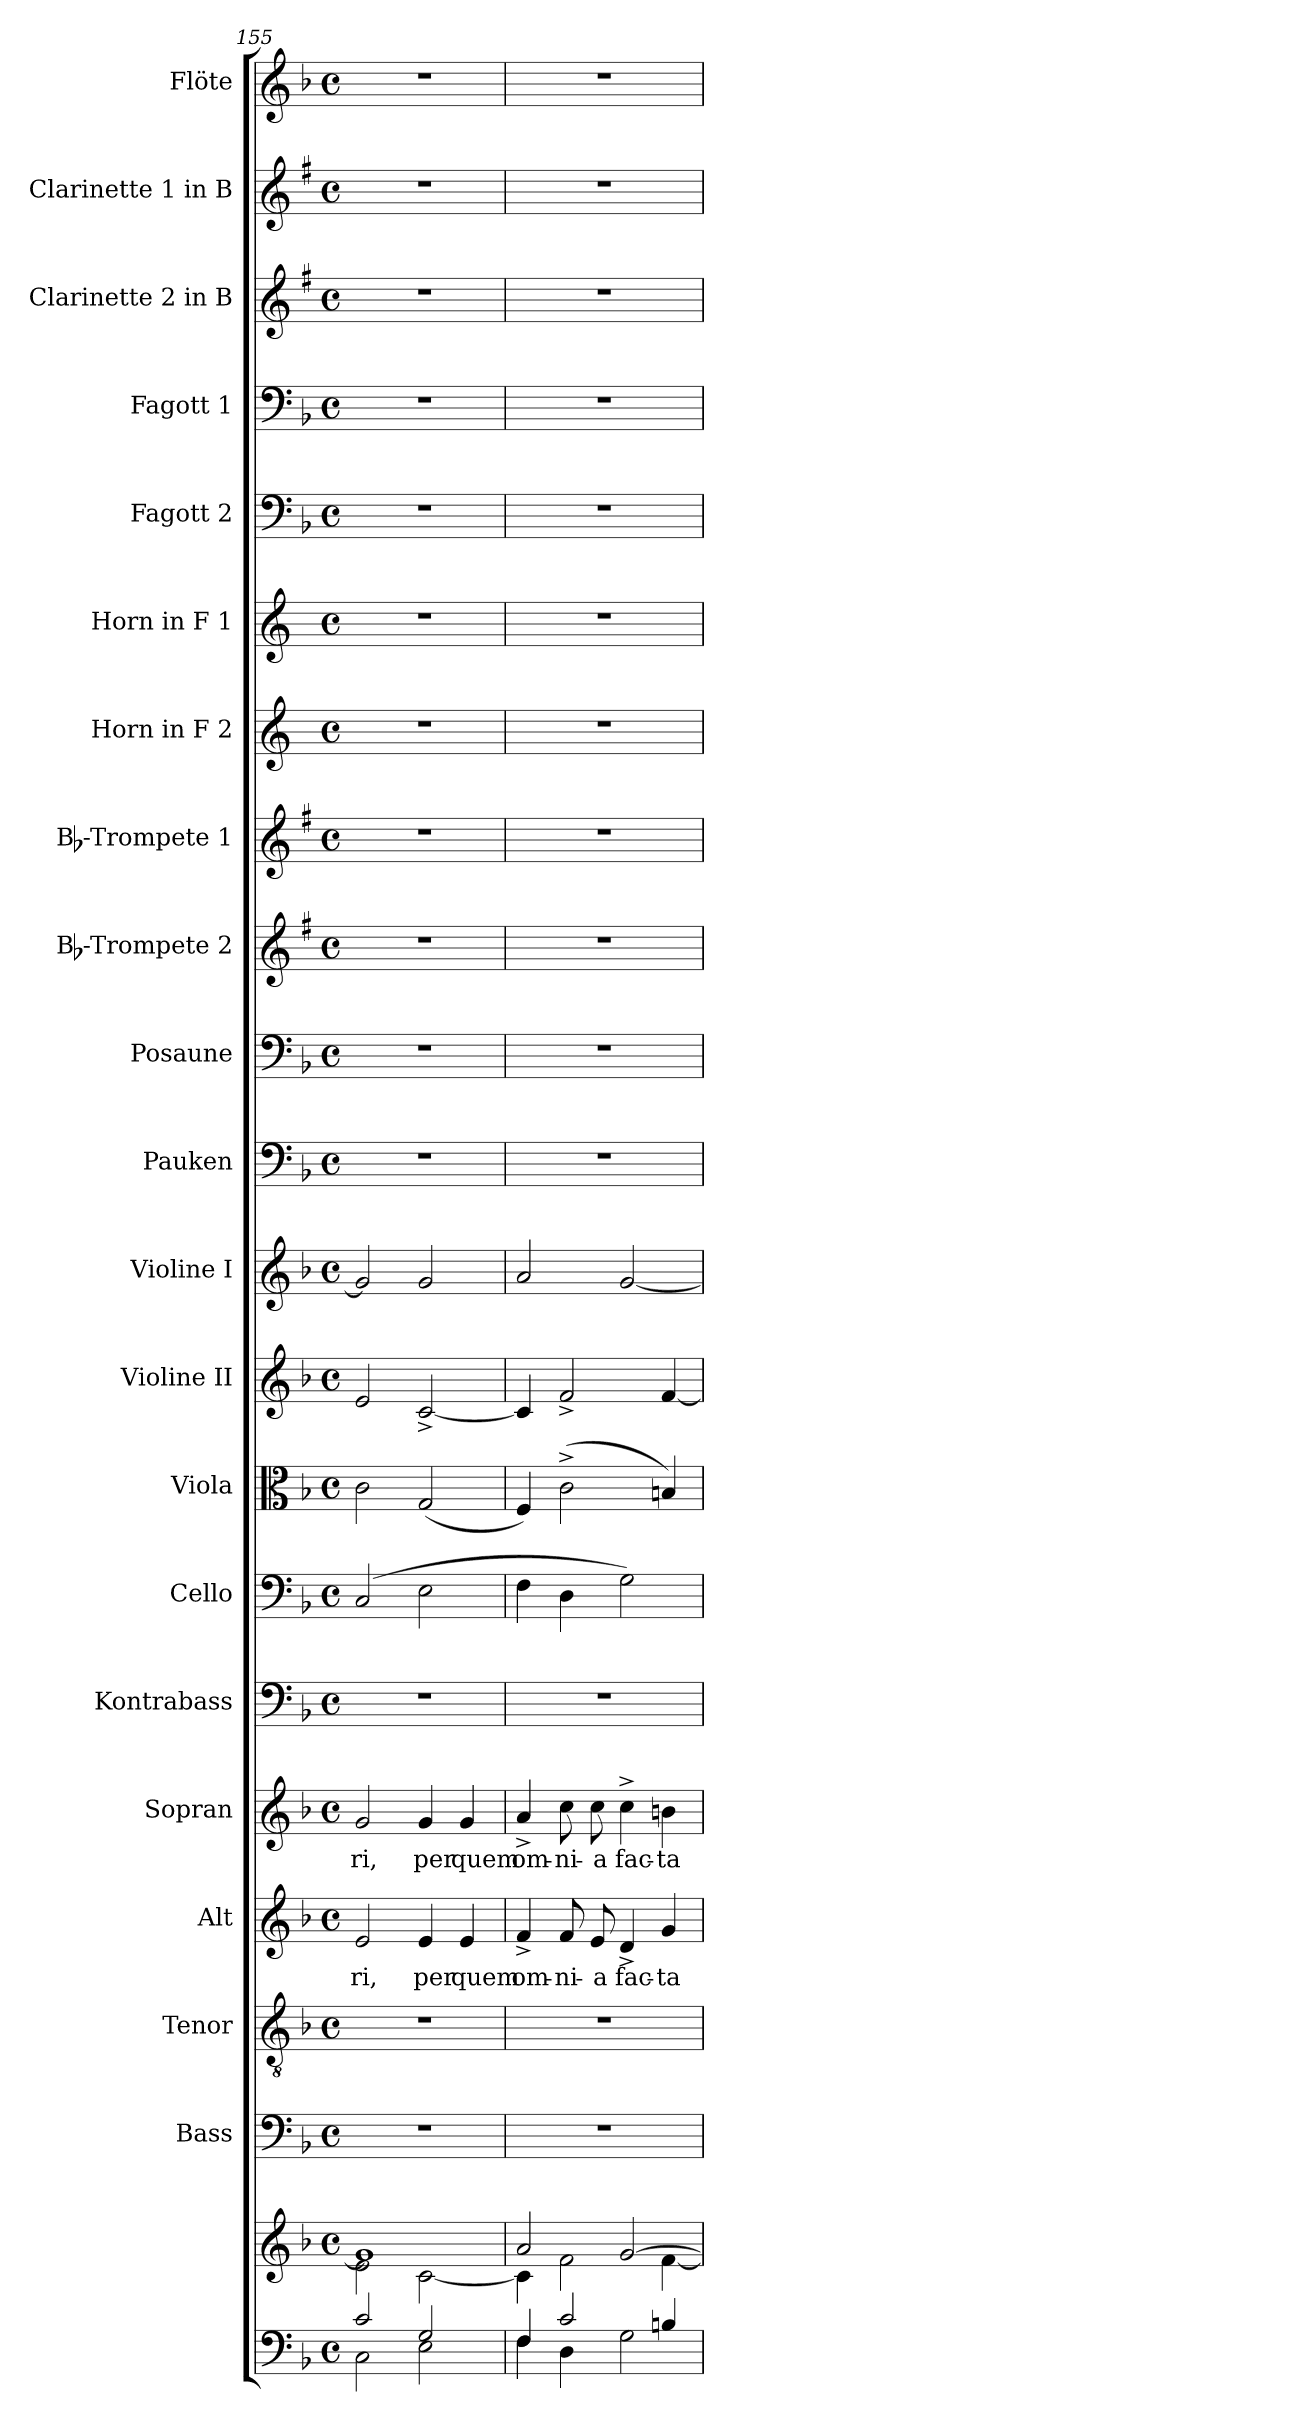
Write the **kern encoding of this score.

**kern	**kern	**kern	**kern	**kern	**text	**kern	**text	**kern	**kern	**kern	**kern	**kern	**kern	**kern	**kern	**kern	**kern	**kern	**kern	**kern	**kern	**kern	**kern
*part21	*part21	*part20	*part19	*part18	*part18	*part17	*part17	*part16	*part15	*part14	*part13	*part12	*part11	*part10	*part9	*part8	*part7	*part6	*part5	*part4	*part3	*part2	*part1
*staff22	*staff21	*staff20	*staff19	*staff18	*staff18	*staff17	*staff17	*staff16	*staff15	*staff14	*staff13	*staff12	*staff11	*staff10	*staff9	*staff8	*staff7	*staff6	*staff5	*staff4	*staff3	*staff2	*staff1
*	*	*I"Bass	*I"Tenor	*I"Alt	*	*I"Sopran	*	*I"Kontrabass	*I"Cello	*I"Viola	*I"Violine II	*I"Violine I	*I"Pauken	*I"Posaune	*I"Bb-Trompete 2	*I"Bb-Trompete 1	*I"Horn in F 2	*I"Horn in F 1	*I"Fagott 2	*I"Fagott 1	*I"Clarinette 2 in B	*I"Clarinette 1 in B	*I"Flöte
*	*	*I'B.	*I'T.	*I'A.	*	*I'S.	*	*I'Kb.	*	*I'Vla.	*I'Vl. II	*I'Vl. I	*I'Pk.	*I'Pos.	*I'Bb Trp. 2	*I'Bb Trp. 1	*	*	*I'Fg. 2	*I'Fg. 1	*I'Clar. 2	*I'Clar.1	*I'Fl.
*clefF4	*clefG2	*clefF4	*clefGv2	*clefG2	*	*clefG2	*	*clefF4	*clefF4	*clefC3	*clefG2	*clefG2	*clefF4	*clefF4	*clefG2	*clefG2	*clefG2	*clefG2	*clefF4	*clefF4	*clefG2	*clefG2	*clefG2
*	*	*	*	*	*	*	*	*ITrd7c12	*	*	*	*	*	*	*ITrd1c2	*ITrd1c2	*ITrd4c7	*ITrd4c7	*	*	*ITrd1c2	*ITrd1c2	*
*k[b-]	*k[b-]	*k[b-]	*k[b-]	*k[b-]	*	*k[b-]	*	*k[b-]	*k[b-]	*k[b-]	*k[b-]	*k[b-]	*k[b-]	*k[b-]	*k[b-]	*k[b-]	*k[b-]	*k[b-]	*k[b-]	*k[b-]	*k[b-]	*k[b-]	*k[b-]
*F:	*F:	*F:	*F:	*F:	*	*F:	*	*F:	*F:	*F:	*F:	*F:	*F:	*F:	*F:	*F:	*F:	*F:	*F:	*F:	*F:	*F:	*F:
*M4/4	*M4/4	*M4/4	*M4/4	*M4/4	*	*M4/4	*	*M4/4	*M4/4	*M4/4	*M4/4	*M4/4	*M4/4	*M4/4	*M4/4	*M4/4	*M4/4	*M4/4	*M4/4	*M4/4	*M4/4	*M4/4	*M4/4
*met(c)	*met(c)	*met(c)	*met(c)	*met(c)	*	*met(c)	*	*met(c)	*met(c)	*met(c)	*met(c)	*met(c)	*met(c)	*met(c)	*met(c)	*met(c)	*met(c)	*met(c)	*met(c)	*met(c)	*met(c)	*met(c)	*met(c)
=155	=155	=155	=155	=155	=155	=155	=155	=155	=155	=155	=155	=155	=155	=155	=155	=155	=155	=155	=155	=155	=155	=155	=155
*^	*^	*	*	*	*	*	*	*	*	*	*	*	*	*	*	*	*	*	*	*	*	*	*
!	!	!	!	!	!	!	!LO:LY:b	!	!LO:LY:b	!	!	!	!	!	!	!	!	!	!	!	!	!	!	!	!
2c/	2C\	1g]	2e\	1r	1r	2e/	-ri,	2g/	-ri,	1r	(2C/	2c\	2e/	2g/]	1r	1r	1r	1r	1r	1r	1r	1r	1r	1r	1r
!	!	!	!	!	!	!	!LO:LY:b	!	!LO:LY:b	!	!	!	!	!	!	!	!	!	!	!	!	!	!	!	!
2G/	2E\	.	[<2c\	.	.	4e/	per	4g/	per	.	2E\	(<2G/	[2c^</	2g/	.	.	.	.	.	.	.	.	.	.	.
!	!	!	!	!	!	!	!LO:LY:b	!	!LO:LY:b	!	!	!	!	!	!	!	!	!	!	!	!	!	!	!	!
.	.	.	.	.	.	4e/	quem	4g/	quem	.	.	.	.	.	.	.	.	.	.	.	.	.	.	.	.
=156	=156	=156	=156	=156	=156	=156	=156	=156	=156	=156	=156	=156	=156	=156	=156	=156	=156	=156	=156	=156	=156	=156	=156	=156	=156
!	!	!	!	!	!	!	!LO:LY:b	!	!LO:LY:b	!	!	!	!	!	!	!	!	!	!	!	!	!	!	!	!
4F/	4F\	2a/	4c\]	1r	1r	4f^>/	om-	4a^>/	om-	1r	4F\	4F/)	4c/]	2a/	1r	1r	1r	1r	1r	1r	1r	1r	1r	1r	1r
!	!	!	!	!	!	!	!LO:LY:b	!	!LO:LY:b	!	!	!	!	!	!	!	!	!	!	!	!	!	!	!	!
2c/	4D\	.	2f\	.	.	8f/	-ni-	8cc\	-ni-	.	4D\	(>2c^>\	2f^</	.	.	.	.	.	.	.	.	.	.	.	.
!	!	!	!	!	!	!	!LO:LY:b	!	!LO:LY:b	!	!	!	!	!	!	!	!	!	!	!	!	!	!	!	!
.	.	.	.	.	.	8e/	-a	8cc\	-a	.	.	.	.	.	.	.	.	.	.	.	.	.	.	.	.
!	!	!	!	!	!	!	!LO:LY:b	!	!LO:LY:b	!	!	!	!	!	!	!	!	!	!	!	!	!	!	!	!
.	2G\	[>2g/	.	.	.	4d^>/	fac-	4cc^>\	fac-	.	2G\)	.	.	[2g/	.	.	.	.	.	.	.	.	.	.	.
!	!	!	!	!	!	!	!LO:LY:b	!	!LO:LY:b	!	!	!	!	!	!	!	!	!	!	!	!	!	!	!	!
4Bn/	.	.	[<4f\	.	.	4g/	-ta	4bn\	-ta	.	.	4Bn/)	[4f/	.	.	.	.	.	.	.	.	.	.	.	.
*v	*v	*	*	*	*	*	*	*	*	*	*	*	*	*	*	*	*	*	*	*	*	*	*	*	*
*	*v	*v	*	*	*	*	*	*	*	*	*	*	*	*	*	*	*	*	*	*	*	*	*	*
=	=	=	=	=	=	=	=	=	=	=	=	=	=	=	=	=	=	=	=	=	=	=	=
*-	*-	*-	*-	*-	*-	*-	*-	*-	*-	*-	*-	*-	*-	*-	*-	*-	*-	*-	*-	*-	*-	*-	*-
